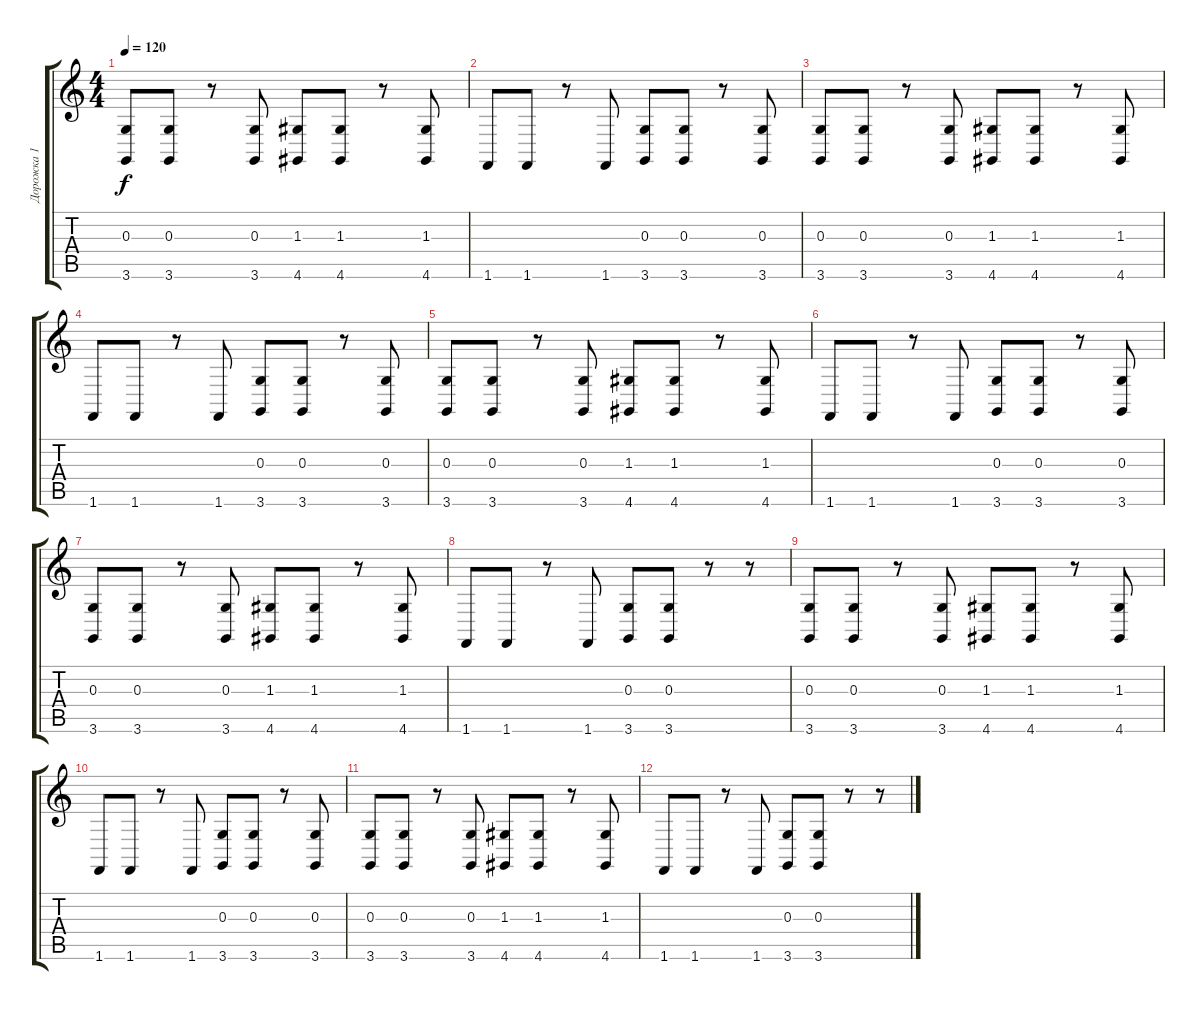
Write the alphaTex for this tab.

\track ("Дорожка 1" "Дорожка 1") {instrument stringensemble1}
\staff {score tabs}
\tuning (E4 B3 G3 D3 A2 E2) {hide}
\ts (4 4)
\tempo 120
\clef g2
\ks c
(0.3 3.6).8{dy f} (0.3 3.6).8 r.8 (0.3 3.6).8 (1.3 4.6).8 (1.3 4.6).8 r.8 (1.3 4.6).8 |
1.6.8 1.6.8 r.8 1.6.8 (0.3 3.6).8 (0.3 3.6).8 r.8 (0.3 3.6).8 |
(0.3 3.6).8 (0.3 3.6).8 r.8 (0.3 3.6).8 (1.3 4.6).8 (1.3 4.6).8 r.8 (1.3 4.6).8 |
1.6.8 1.6.8 r.8 1.6.8 (0.3 3.6).8 (0.3 3.6).8 r.8 (0.3 3.6).8 |
(0.3 3.6).8 (0.3 3.6).8 r.8 (0.3 3.6).8 (1.3 4.6).8 (1.3 4.6).8 r.8 (1.3 4.6).8 |
1.6.8 1.6.8 r.8 1.6.8 (0.3 3.6).8 (0.3 3.6).8 r.8 (0.3 3.6).8 |
(0.3 3.6).8 (0.3 3.6).8 r.8 (0.3 3.6).8 (1.3 4.6).8 (1.3 4.6).8 r.8 (1.3 4.6).8 |
1.6.8 1.6.8 r.8 1.6.8 (0.3 3.6).8 (0.3 3.6).8 r.8 r.8 |
(0.3 3.6).8 (0.3 3.6).8 r.8 (0.3 3.6).8 (1.3 4.6).8 (1.3 4.6).8 r.8 (1.3 4.6).8 |
1.6.8 1.6.8 r.8 1.6.8 (0.3 3.6).8 (0.3 3.6).8 r.8 (0.3 3.6).8 |
(0.3 3.6).8 (0.3 3.6).8 r.8 (0.3 3.6).8 (1.3 4.6).8 (1.3 4.6).8 r.8 (1.3 4.6).8 |
1.6.8 1.6.8 r.8 1.6.8 (0.3 3.6).8 (0.3 3.6).8 r.8 r.8
